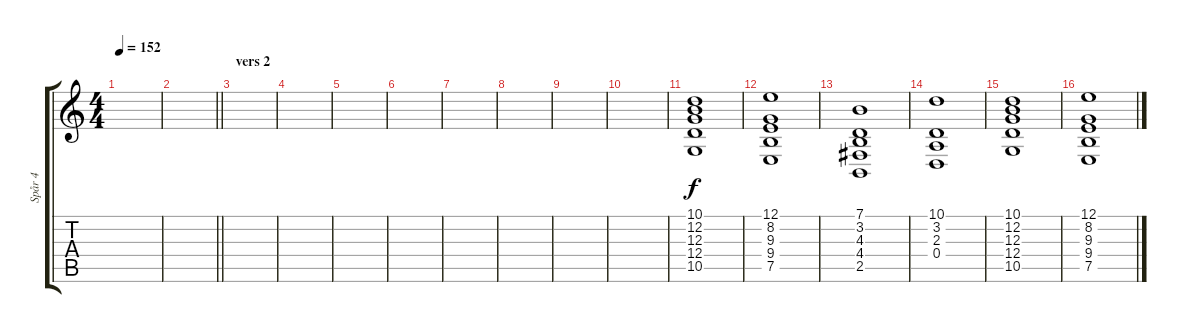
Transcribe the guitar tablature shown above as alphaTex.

\track ("Spår 4" "Spår 4") {instrument pad2warm}
\staff {score tabs}
\tuning (E4 B3 G3 D3 A2 E2) {hide}
\ts (4 4)
\tempo 152
\clef g2
\ks c
|
\barLineRight lightlight
|
\section ("" "vers 2")
|
|
|
|
|
|
|
|
(10.1 12.2 12.3 12.4 10.5).1{volume 1} |
(12.1 8.2 9.3 9.4 7.5).1{volume 2} |
(7.1 3.2 4.3 4.4 2.5).1 |
(10.1 3.2 2.3 0.4).1 |
(10.1 12.2 12.3 12.4 10.5).1 |
(12.1 8.2 9.3 9.4 7.5).1
